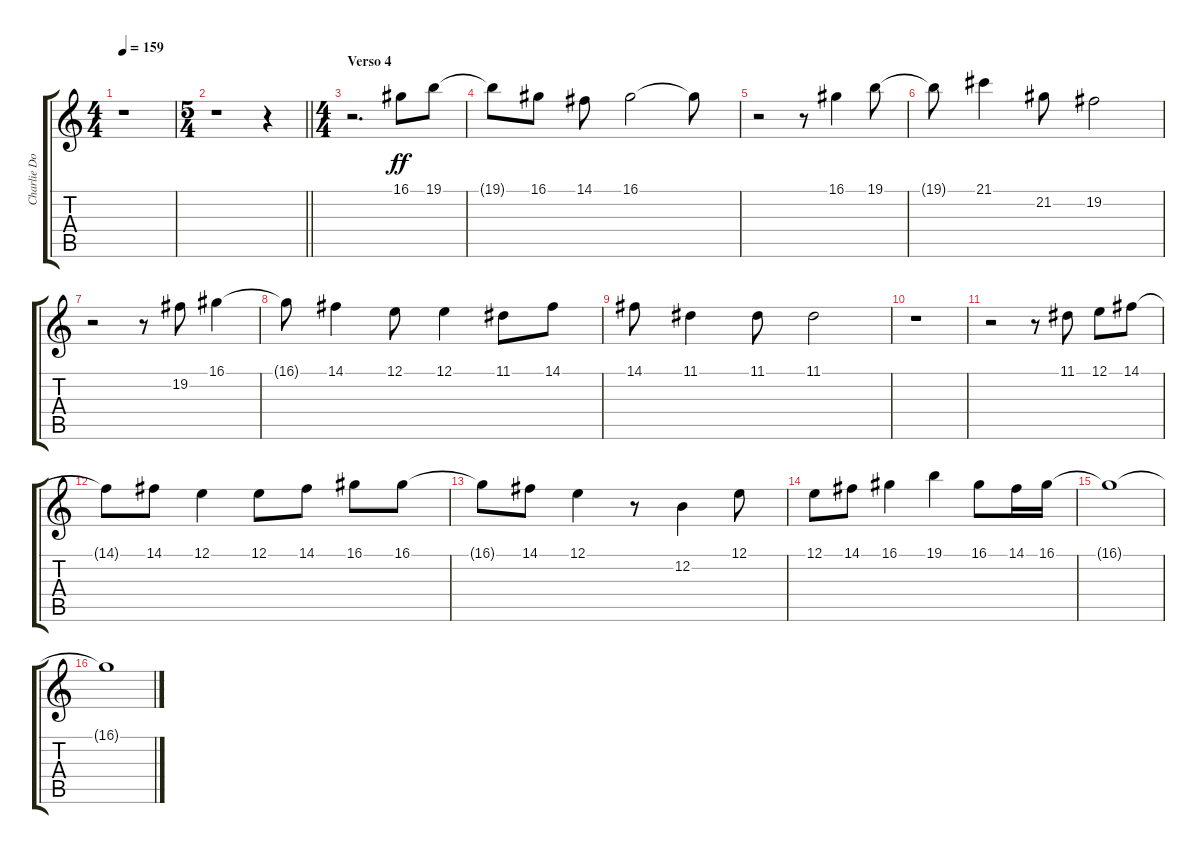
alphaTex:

\track ("Charlie Dominici" "Charlie Do") {instrument altosax}
\staff {score tabs}
\tuning (E4 B3 G3 D3 A2 E2) {hide}
\ts (4 4)
\tempo 159
\clef g2
\ks c
r.1{dy ff} |
\ts (5 4)
\barLineRight lightlight
r.1 r.4 |
\ts (4 4)
\section ("" "Verso 4")
r.2{d} 16.1.8 19.1.8 |
19.1{t}.8 16.1.8 14.1.8 16.1.2 16.1{t}.8 |
r.2 r.8 16.1.4 19.1.8 |
19.1{t}.8 21.1.4 21.2.8 19.2.2 |
r.2 r.8 19.2.8 16.1.4 |
16.1{t}.8 14.1.4 12.1.8 12.1.4 11.1.8 14.1.8 |
14.1.8 11.1.4 11.1.8 11.1.2 |
r.1 |
r.2 r.8 11.1.8 12.1.8 14.1.8 |
14.1{t}.8 14.1.8 12.1.4 12.1.8 14.1.8 16.1.8 16.1.8 |
16.1{t}.8 14.1.8 12.1.4 r.8 12.2.4 12.1.8 |
12.1.8 14.1.8 16.1.4 19.1.4 16.1.8 14.1.16 16.1.16 |
16.1{t}.1 |
16.1{t}.1
